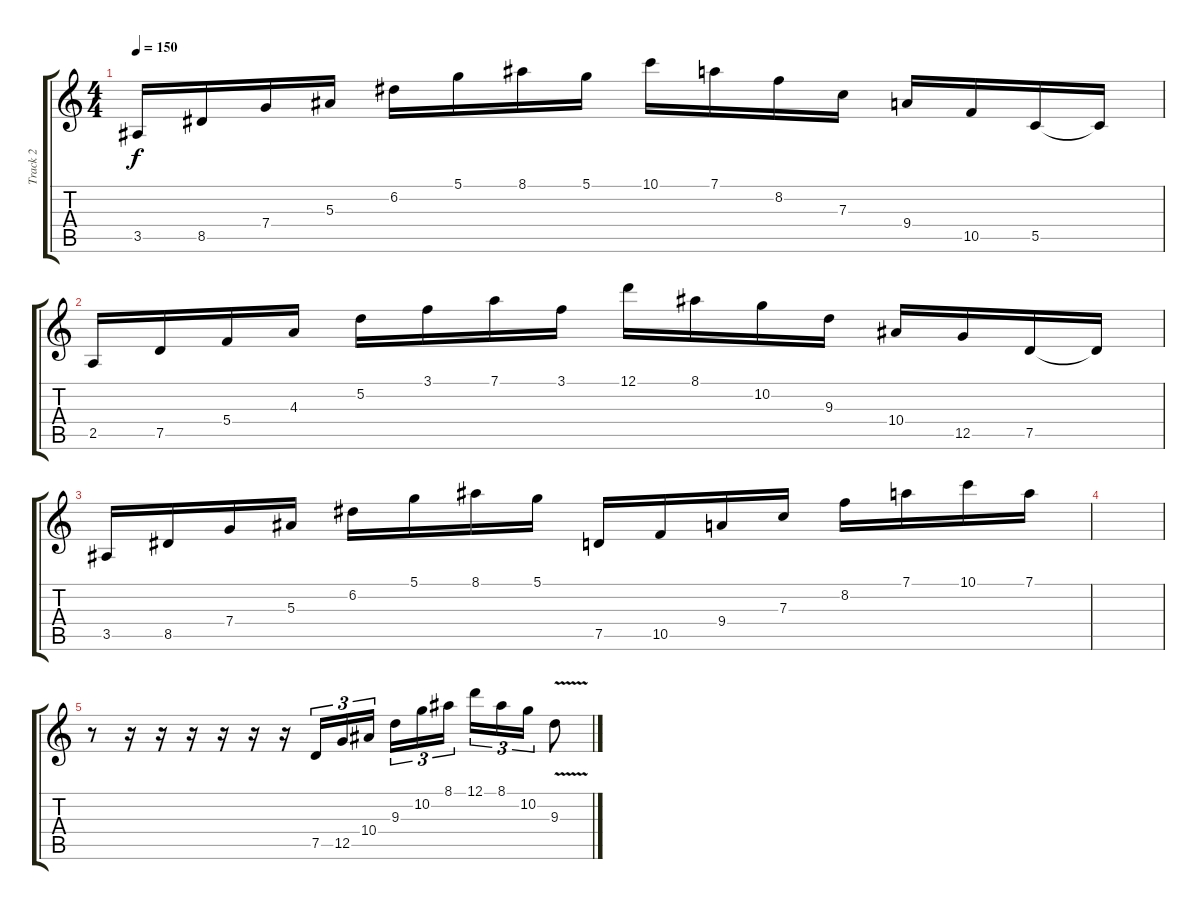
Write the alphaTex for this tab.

\track ("Track 2" "Track 2") {instrument distortionguitar}
\staff {score tabs}
\tuning (D4 A3 F3 C3 G2 D2) {hide}
\ts (4 4)
\tempo 150
\clef g2
\ks c
3.5.16{dy f} 8.5.16 7.4.16 5.3.16 6.2.16 5.1.16 8.1.16 5.1.16 10.1.16 7.1.16 8.2.16 7.3.16 9.4.16 10.5.16 5.5.16 5.5{t}.16 |
2.5.16 7.5.16 5.4.16 4.3.16 5.2.16 3.1.16 7.1.16 3.1.16 12.1.16 8.1.16 10.2.16 9.3.16 10.4.16 12.5.16 7.5.16 7.5{t}.16 |
3.5.16 8.5.16 7.4.16 5.3.16 6.2.16 5.1.16 8.1.16 5.1.16 7.5.16 10.5.16 9.4.16 7.3.16 8.2.16 7.1.16 10.1.16 7.1.16 |
|
r.8 r.16 r.16 r.16 r.16 r.16 r.16 7.5.16{tu (3 2)} 12.5.16{tu (3 2)} 10.4.16{tu (3 2) beam splitsecondary} 9.3.16{tu (3 2)} 10.2.16{tu (3 2)} 8.1.16{tu (3 2)} 12.1.16{tu (3 2)} 8.1.16{tu (3 2)} 10.2.16{tu (3 2)} 9.3{v}.8
